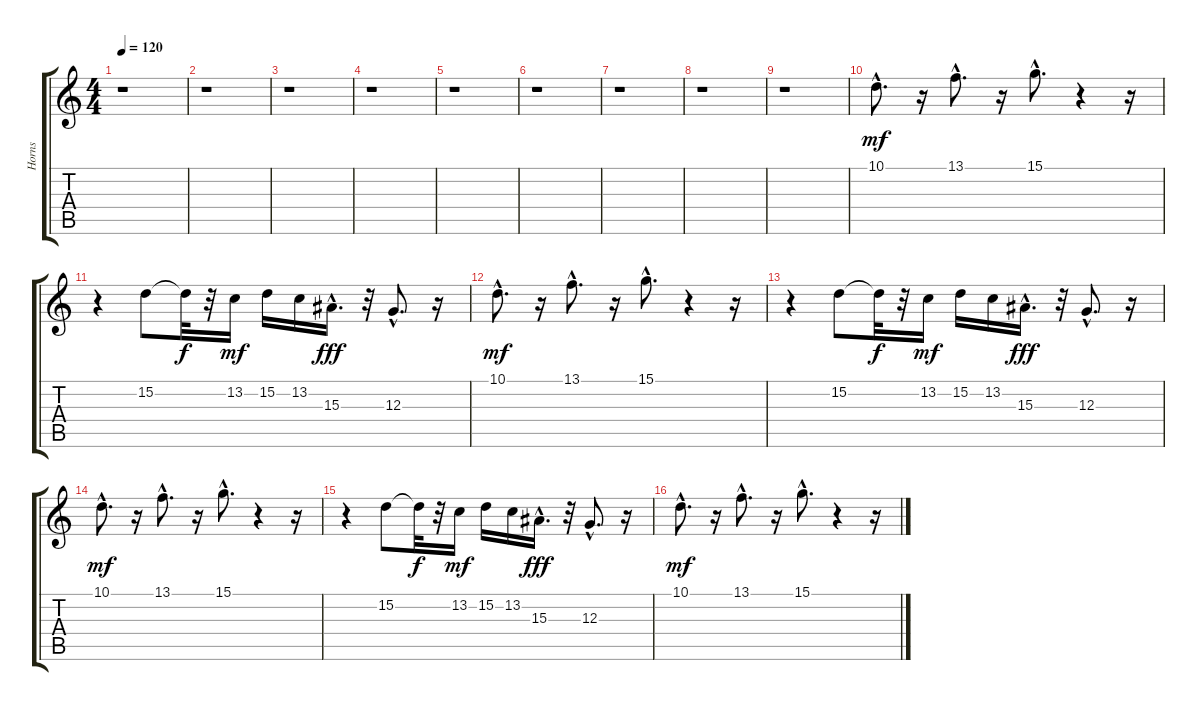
\track ("Horns" "Horns") {instrument brasssection}
\staff {score tabs}
\tuning (E4 B3 G3 D3 A2 E2) {hide}
\ts (4 4)
\tempo 120
\clef g2
\ks c
r.1{dy fff} |
r.1 |
r.1 |
r.1 |
r.1 |
r.1 |
r.1 |
r.1 |
r.1 |
10.1{hac}.8{d dy mf} r.16 13.1{hac}.8{d} r.16 15.1{hac}.8{d} r.4 r.16 |
r.4 15.2.8 15.2{t}.32{dy f} r.32 13.2.16{dy mf} 15.2.16 13.2.16 15.3{hac}.16{d dy fff} r.32 12.3{hac}.8{d} r.16 |
10.1{hac}.8{d dy mf} r.16 13.1{hac}.8{d} r.16 15.1{hac}.8{d} r.4 r.16 |
r.4 15.2.8 15.2{t}.32{dy f} r.32 13.2.16{dy mf} 15.2.16 13.2.16 15.3{hac}.16{d dy fff} r.32 12.3{hac}.8{d} r.16 |
10.1{hac}.8{d dy mf} r.16 13.1{hac}.8{d} r.16 15.1{hac}.8{d} r.4 r.16 |
r.4 15.2.8 15.2{t}.32{dy f} r.32 13.2.16{dy mf} 15.2.16 13.2.16 15.3{hac}.16{d dy fff} r.32 12.3{hac}.8{d} r.16 |
10.1{hac}.8{d dy mf} r.16 13.1{hac}.8{d} r.16 15.1{hac}.8{d} r.4 r.16
